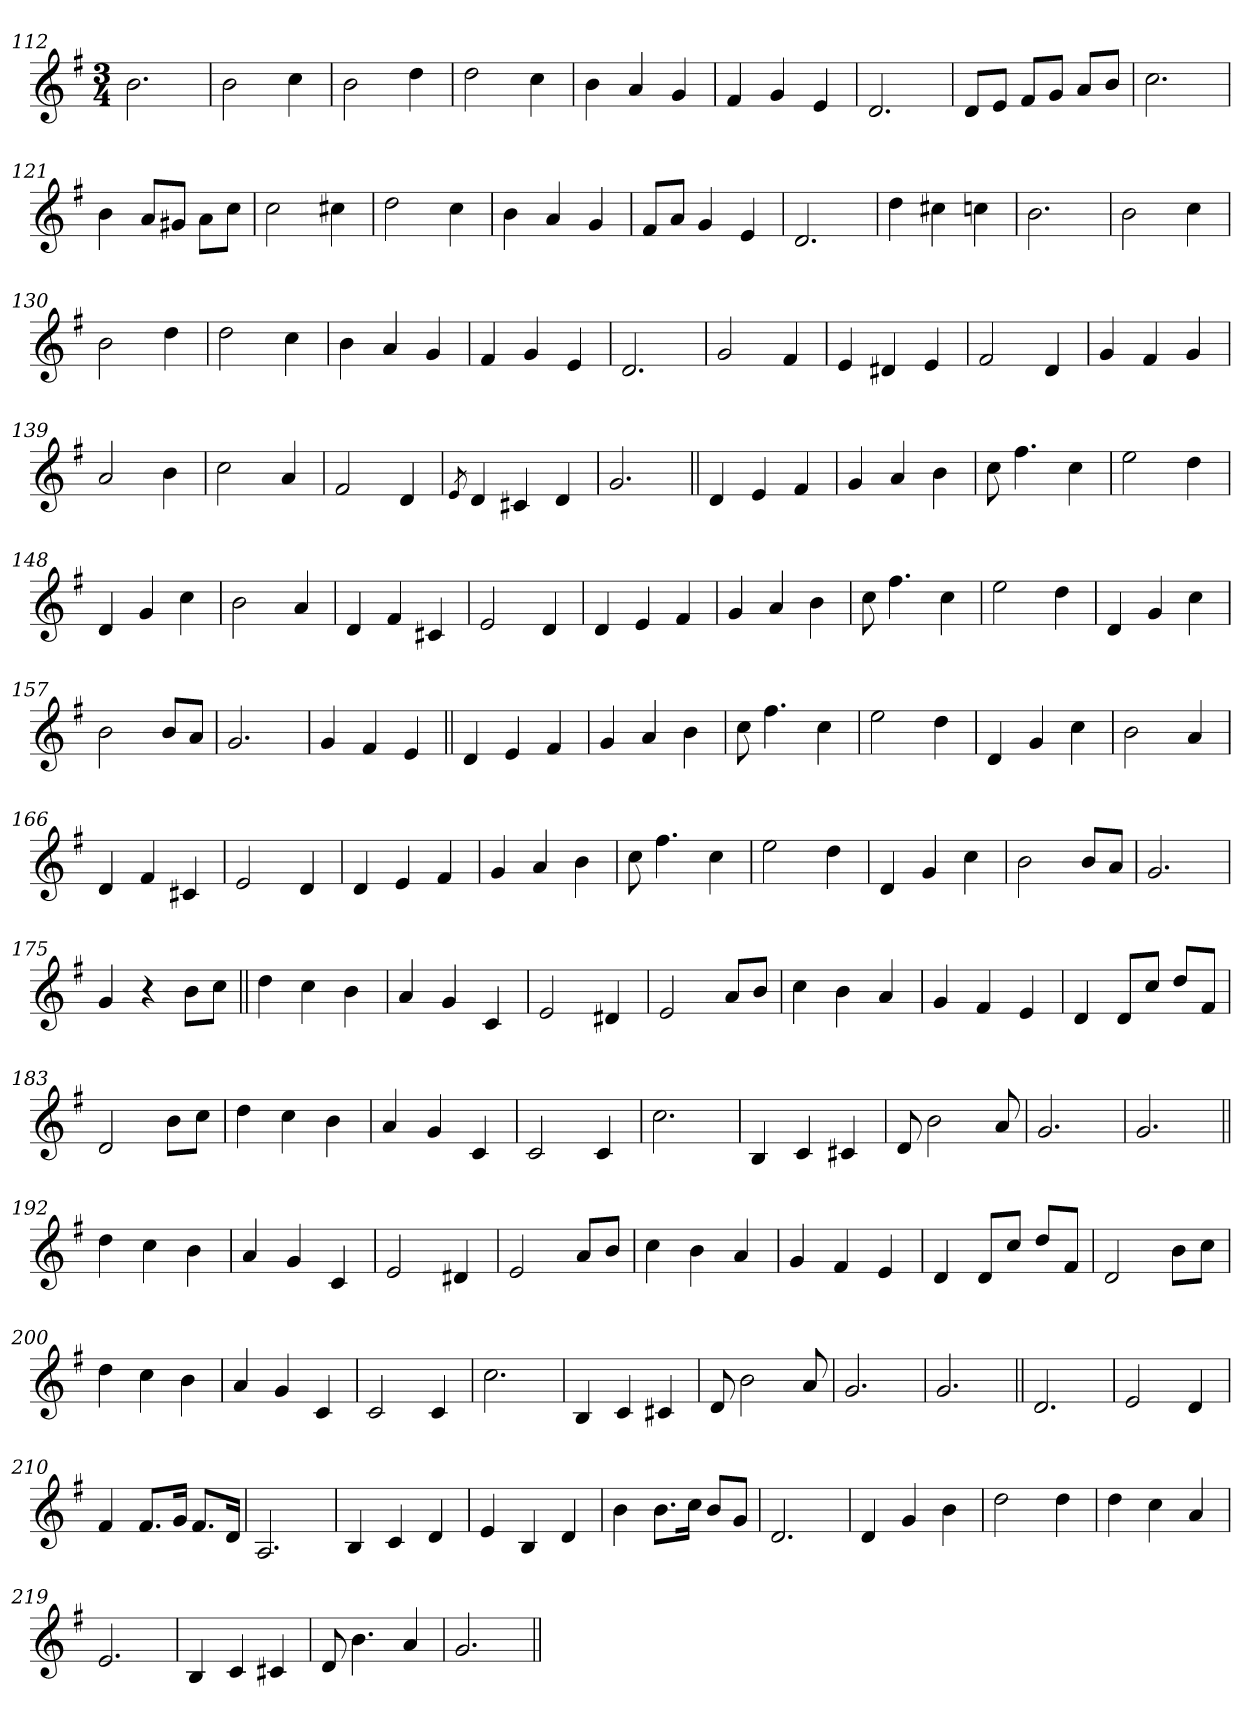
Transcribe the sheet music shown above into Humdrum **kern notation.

**kern
*part1
*staff1
*clefG2
*k[f#]
*G:
*M3/4
=112
2.b\
=113
2b\
4cc\
=114
2b\
4dd\
=115
2dd\
4cc\
=116
4b\
4a/
4g/
=117
4f#/
4g/
4e/
=118
2.d/
=119
8d/L
8e/J
8f#/L
8g/J
8a/L
8b/J
=120
2.cc\
=121
4b\
8a/L
8g#X/J
8a\L
8cc\J
!!LO:LB:g=z
=122
2cc\
4cc#X\
=123
2dd\
4cc\
=124
4b\
4a/
4g/
=125
8f#/L
8a/J
4g/
4e/
=126
2.d/
=127
4dd\
4cc#X\
4ccn\
=128
2.b\
=129
2b\
4cc\
=130
2b\
4dd\
=131
2dd\
4cc\
=132
4b\
4a/
4g/
=133
4f#/
4g/
4e/
!!LO:LB:g=z
=134
2.d/
=135
2g/
4f#/
=136
4e/
4d#X/
4e/
=137
2f#/
4d/
=138
4g/
4f#/
4g/
=139
2a/
4b\
=140
2cc\
4a/
=141
2f#/
4d/
=142
8qe/
4d/
4c#X/
4d/
=143
2.g/
=144||
4d/
4e/
4f#/
=145
4g/
4a/
4b\
!!LO:LB:g=z
=146
8cc\
4.ff#\
4cc\
=147
2ee\
4dd\
=148
4d/
4g/
4cc\
=149
2b\
4a/
=150
4d/
4f#/
4c#X/
=151
2e/
4d/
=152
4d/
4e/
4f#/
=153
4g/
4a/
4b\
=154
8cc\
4.ff#\
4cc\
=155
2ee\
4dd\
=156
4d/
4g/
4cc\
!!LO:LB:g=z
=157
2b\
8b/L
8a/J
=158
2.g/
=159
4g/
4f#/
4e/
=160||
4d/
4e/
4f#/
=161
4g/
4a/
4b\
=162
8cc\
4.ff#\
4cc\
=163
2ee\
4dd\
=164
4d/
4g/
4cc\
=165
2b\
4a/
=166
4d/
4f#/
4c#X/
=167
2e/
4d/
!!LO:LB:g=z
=168
4d/
4e/
4f#/
=169
4g/
4a/
4b\
=170
8cc\
4.ff#\
4cc\
=171
2ee\
4dd\
=172
4d/
4g/
4cc\
=173
2b\
8b/L
8a/J
=174
2.g/
=175
4g/
4r
8b\L
8cc\J
=176||
4dd\
4cc\
4b\
=177
4a/
4g/
4c/
=178
2e/
4d#X/
!!LO:LB:g=z
=179
2e/
8a/L
8b/J
=180
4cc\
4b\
4a/
=181
4g/
4f#/
4e/
=182
4d/
8d/L
8cc/J
8dd/L
8f#/J
=183
2d/
8b\L
8cc\J
=184
4dd\
4cc\
4b\
=185
4a/
4g/
4c/
=186
2c/
4c/
=187
2.cc\
=188
4B/
4c/
4c#X/
!!LO:LB:g=z
=189
8d/
2b\
8a/
=190
2.g/
=191
2.g/
=192||
4dd\
4cc\
4b\
=193
4a/
4g/
4c/
=194
2e/
4d#X/
=195
2e/
8a/L
8b/J
=196
4cc\
4b\
4a/
=197
4g/
4f#/
4e/
=198
4d/
8d/L
8cc/J
8dd/L
8f#/J
=199
2d/
8b\L
8cc\J
!!LO:LB:g=z
=200
4dd\
4cc\
4b\
=201
4a/
4g/
4c/
=202
2c/
4c/
=203
2.cc\
=204
4B/
4c/
4c#X/
=205
8d/
2b\
8a/
=206
2.g/
=207
2.g/
=208||
2.d/
=209
2e/
4d/
=210
4f#/
8.f#/L
16g/Jk
8.f#/L
16d/Jk
!!LO:LB:g=z
=211
2.A/
=212
4B/
4c/
4d/
=213
4e/
4B/
4d/
=214
4b\
8.b\L
16cc\Jk
8b/L
8g/J
=215
2.d/
=216
4d/
4g/
4b\
=217
2dd\
4dd\
=218
4dd\
4cc\
4a/
=219
2.e/
=220
4B/
4c/
4c#X/
=221
8d/
4.b\
4a/
!!LO:LB:g=z
=222
2.g/
=||
*-
